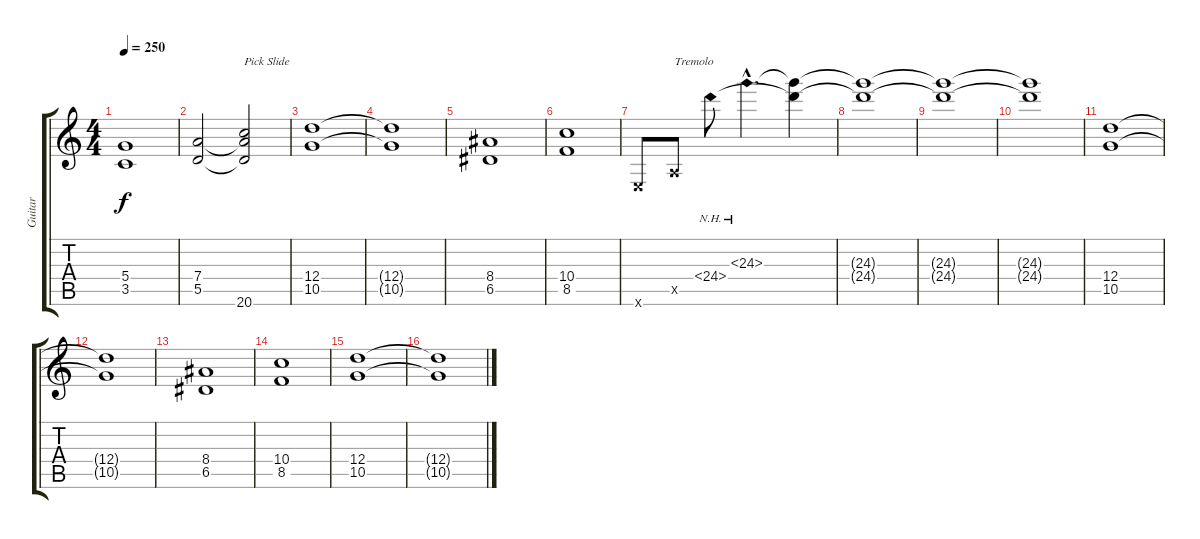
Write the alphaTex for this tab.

\track ("Guitar" "Guitar") {instrument distortionguitar}
\staff {score tabs}
\tuning (E4 B3 G3 D3 A2 E2) {hide}
\ts (4 4)
\tempo 250
\clef g2
\ks c
(5.4 3.5).1{dy f} |
(7.4 5.5).2 (7.4{t} 5.5{t} 20.6).2{txt "Pick Slide"} |
(12.4 10.5).1 |
(12.4{t} 10.5{t}).1 |
(8.4 6.5).1 |
(10.4 8.5).1 |
0.6{x}.8 0.5{x}.8{txt "Tremolo"} 24.4{nh}.8 24.3{nh hac}.4{d} (24.3{t} 24.4{t}).4 |
(24.3{t} 24.4{t}).1 |
(24.3{t} 24.4{t}).1 |
(24.3{t} 24.4{t}).1 |
(12.4 10.5).1 |
(12.4{t} 10.5{t}).1 |
(8.4 6.5).1 |
(10.4 8.5).1 |
(12.4 10.5).1 |
(12.4{t} 10.5{t}).1
